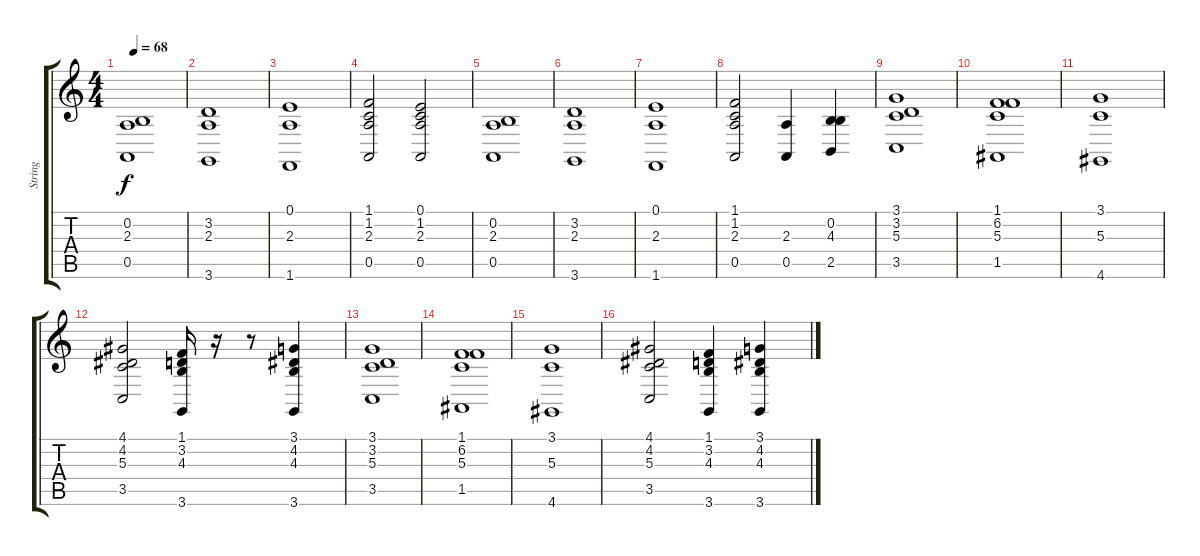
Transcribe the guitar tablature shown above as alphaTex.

\track ("String" "String") {instrument stringensemble1}
\staff {score tabs}
\tuning (E4 B3 G3 D3 A2 E2) {hide}
\ts (4 4)
\tempo 68
\clef g2
\ks c
(0.2 2.3 0.5).1{dy f} |
(3.2 2.3 3.6).1 |
(0.1 2.3 1.6).1 |
(1.1 1.2 2.3 0.5).2 (0.1 1.2 2.3 0.5).2 |
(0.2 2.3 0.5).1 |
(3.2 2.3 3.6).1 |
(0.1 2.3 1.6).1 |
(1.1 1.2 2.3 0.5).2 (2.3 0.5).4 (0.2 4.3 2.5).4 |
(3.1 3.2 5.3 3.5).1 |
(1.1 6.2 5.3 1.5).1 |
(3.1 5.3 4.6).1 |
(4.1 4.2 5.3 3.5).2 (1.1 3.2 4.3 3.6).16 r.16 r.8 (3.1 4.2 4.3 3.6).4 |
(3.1 3.2 5.3 3.5).1 |
(1.1 6.2 5.3 1.5).1 |
(3.1 5.3 4.6).1 |
(4.1 4.2 5.3 3.5).2 (1.1 3.2 4.3 3.6).4 (3.1 4.2 4.3 3.6).4
